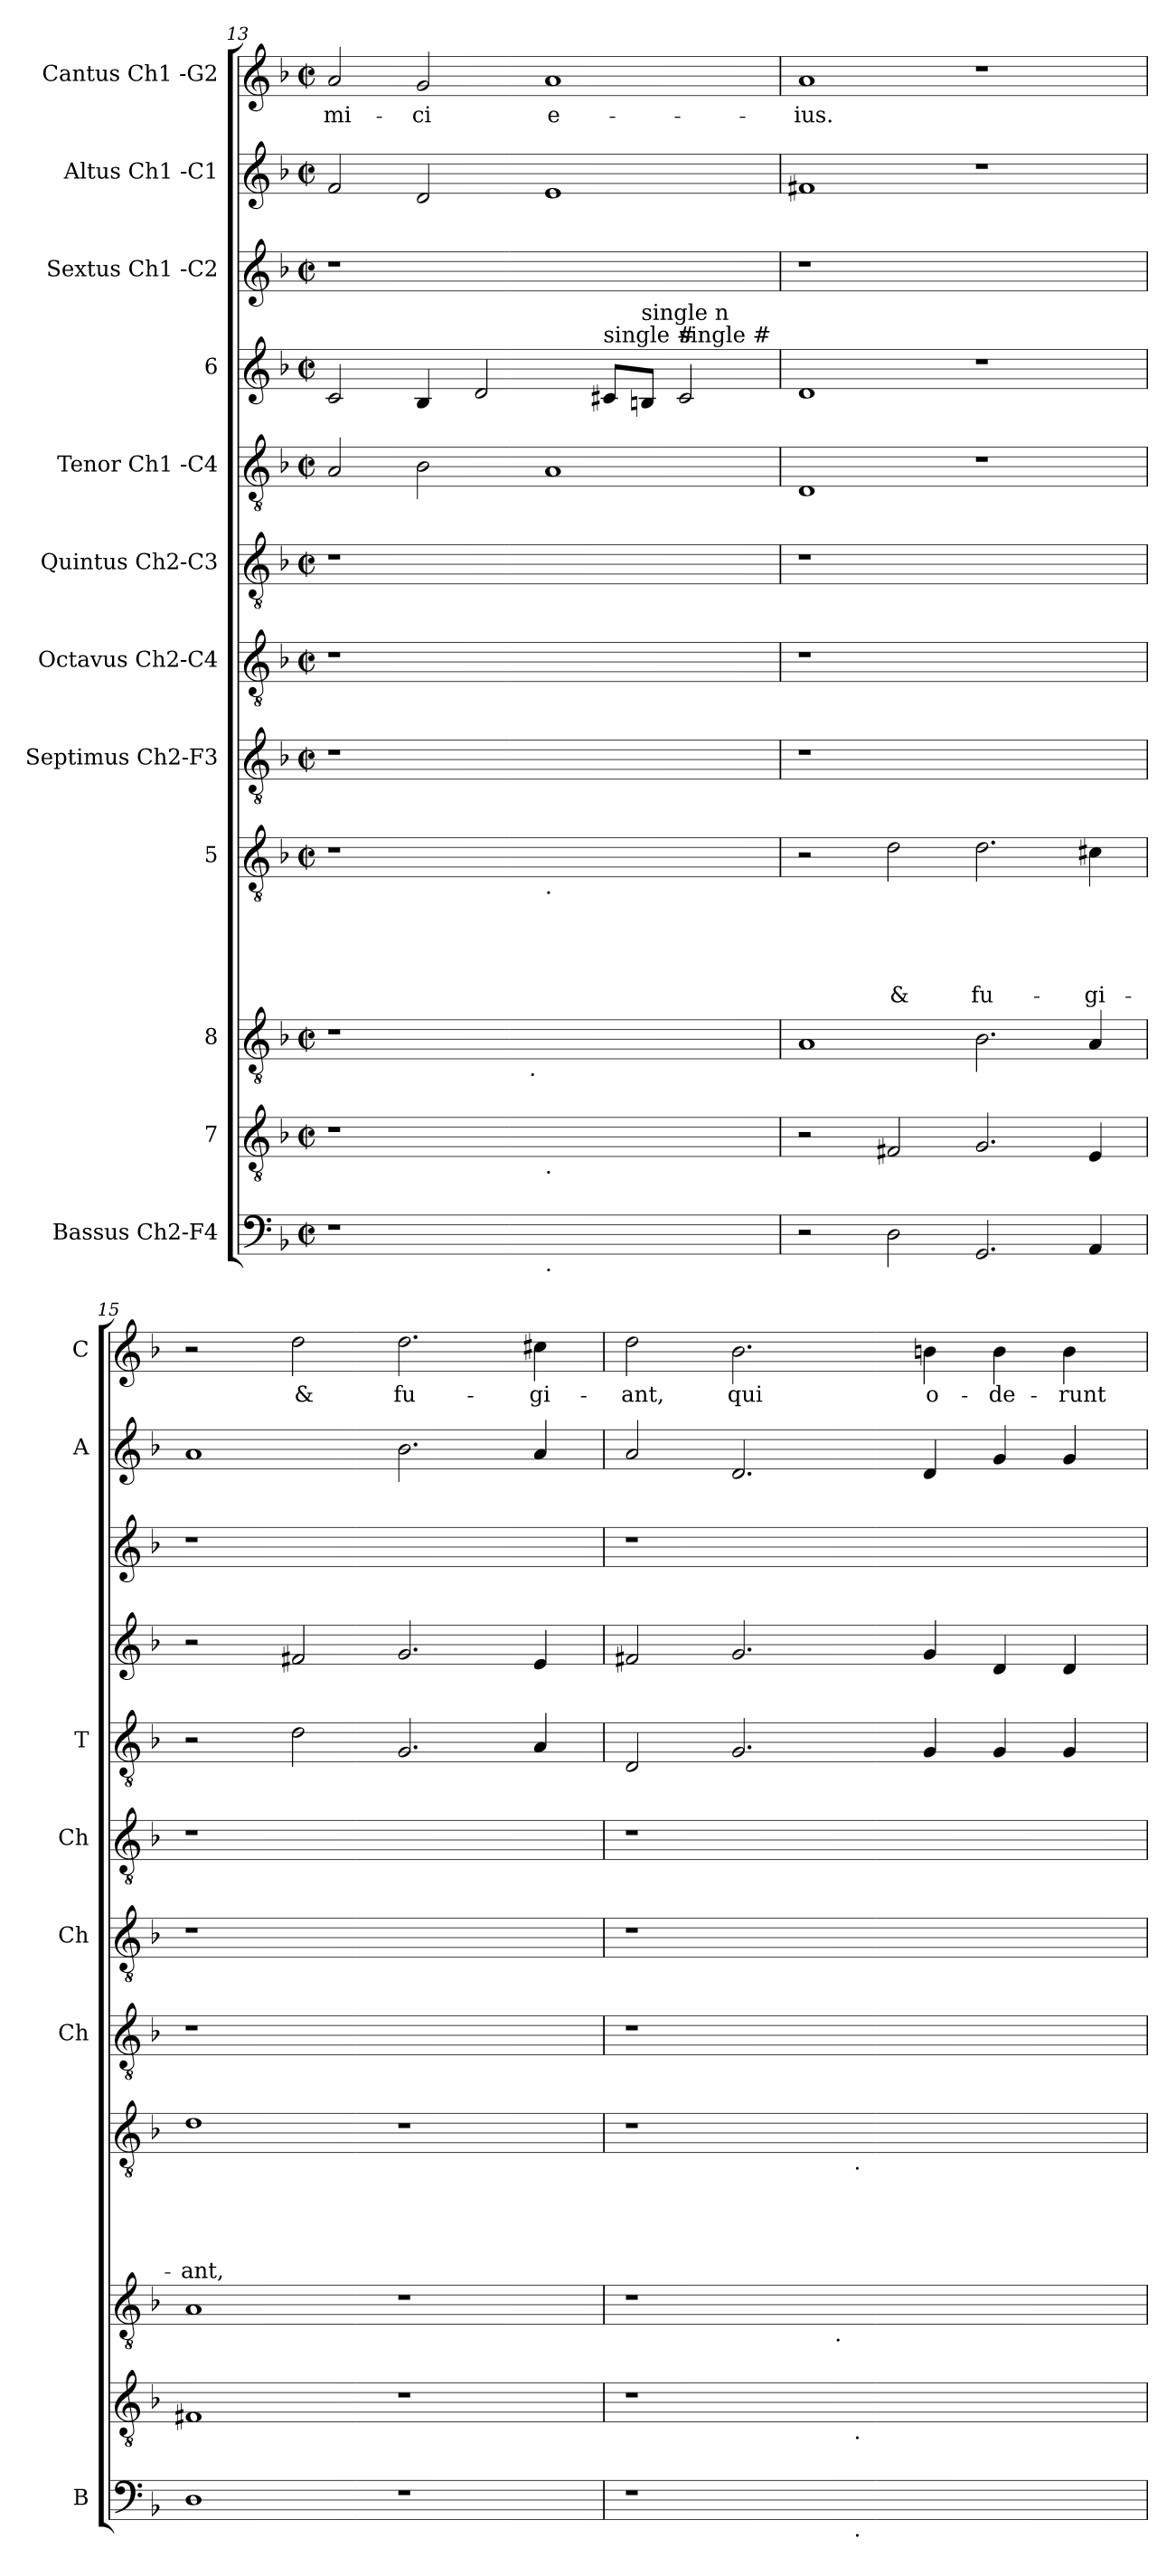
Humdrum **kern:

**kern	**kern	**kern	**kern	**text	**text	**text	**text	**text	**kern	**kern	**kern	**kern	**kern	**kern	**kern	**kern	**text
*part12	*part11	*part10	*part9	*part9	*part9	*part9	*part9	*part9	*part8	*part7	*part6	*part5	*part4	*part3	*part2	*part1	*part1
*staff12	*staff11	*staff10	*staff9	*staff9	*staff9	*staff9	*staff9	*staff9	*staff8	*staff7	*staff6	*staff5	*staff4	*staff3	*staff2	*staff1	*staff1
*I"Bassus Ch2-F4	*I"7	*I"8	*I"5	*	*	*	*	*	*I"Septimus Ch2-F3	*I"Octavus Ch2-C4	*I"Quintus Ch2-C3	*I"Tenor Ch1 -C4	*I"6	*I"Sextus Ch1 -C2	*I"Altus Ch1 -C1	*I"Cantus Ch1 -G2	*
*I'B	*	*	*	*	*	*	*	*	*I'Ch	*I'Ch	*I'Ch	*I'T	*	*	*I'A	*I'C	*
*clefF4	*clefGv2	*clefGv2	*clefGv2	*	*	*	*	*	*clefGv2	*clefGv2	*clefGv2	*clefGv2	*clefG2	*clefG2	*clefG2	*clefG2	*
*ITrd7c12	*	*	*	*	*	*	*	*	*	*	*	*	*	*	*	*	*
*k[b-]	*k[b-]	*k[b-]	*k[b-]	*	*	*	*	*	*k[b-]	*k[b-]	*k[b-]	*k[b-]	*k[b-]	*k[b-]	*k[b-]	*k[b-]	*
*F:	*F:	*F:	*F:	*	*	*	*	*	*F:	*F:	*F:	*F:	*F:	*F:	*F:	*F:	*
*M2/2	*M2/2	*M2/2	*M2/2	*	*	*	*	*	*M2/2	*M2/2	*M2/2	*M2/2	*M2/2	*M2/2	*M2/2	*M2/2	*
*met(c|)	*met(c|)	*met(c|)	*met(c|)	*	*	*	*	*	*met(c|)	*met(c|)	*met(c|)	*met(c|)	*met(c|)	*met(c|)	*met(c|)	*met(c|)	*
=13	=13	=13	=13	=13	=13	=13	=13	=13	=13	=13	=13	=13	=13	=13	=13	=13	=13
!	!	!	!	!	!	!	!	!	!	!	!	!	!	!	!	!	!LO:LY:b:rj
*	*	*^	*	*	*	*	*	*	*	*	*	*	*	*	*	*	*
1r	1r	1r	2ryy	1r	.	.	.	.	.	1r	1r	1r	2A/	2c/	1r	2f/	2a/	-mi-
!	!	!	!	!	!	!	!	!	!	!	!	!	!	!	!	!	!	!LO:LY:b:rj
.	.	.	4...ryy	.	.	.	.	.	.	.	.	.	2B-\	4B-/	.	2d/	2g/	-ci
.	.	.	.	.	.	.	.	.	.	.	.	.	.	2d/	.	.	.	.
!	!	!	!LO:TX:b:t=.	!	!	!	!	!	!	!	!	!	!	!	!	!	!	!
.	.	.	1ryy	.	.	.	.	.	.	.	.	.	.	.	.	.	.	.
!	!	!	!	!LO:TX:b:t=.	!	!	!	!	!	!	!	!	!	!	!	!	!	!
!	!LO:TX:b:t=.	!	!	!	!	!	!	!	!	!	!	!	!	!	!	!	!	!
!LO:TX:b:t=.	!	!	!	!	!	!	!	!	!	!	!	!	!	!	!	!	!	!
!	!	!	!	!	!	!	!	!	!	!	!	!	!	!	!	!	!	!LO:LY:b:rj
1ryy	1ryy	1ryy	.	1ryy	.	.	.	.	.	1ryy	1ryy	1ryy	1A	.	1ryy	1e	1a	e-
!	!	!	!	!	!	!	!	!	!	!	!	!	!	!LO:TX:a:t=single #	!	!	!	!
.	.	.	.	.	.	.	.	.	.	.	.	.	.	8c#/L	.	.	.	.
!	!	!	!	!	!	!	!	!	!	!	!	!	!	!LO:TX:a:t=single n	!	!	!	!
.	.	.	.	.	.	.	.	.	.	.	.	.	.	8B/J	.	.	.	.
!	!	!	!	!	!	!	!	!	!	!	!	!	!	!LO:TX:a:t=single #	!	!	!	!
.	.	.	.	.	.	.	.	.	.	.	.	.	.	2c#/	.	.	.	.
.	.	.	32ryy	.	.	.	.	.	.	.	.	.	.	.	.	.	.	.
!!LO:PB:g=z
=14	=14	=14	=14	=14	=14	=14	=14	=14	=14	=14	=14	=14	=14	=14	=14	=14	=14	=14
!	!	!	!	!	!	!	!	!	!	!	!	!	!	!	!	!	!	!LO:LY:b:rj
*	*	*v	*v	*	*	*	*	*	*	*	*	*	*	*	*	*	*	*
2r	2r	1A	2r	.	.	.	.	.	1r	1r	1r	1D	1d	1r	1f#X	1a	-ius.
!	!	!	!	!	!	!	!	!LO:LY:b	!	!	!	!	!	!	!	!	!
2DD\	2F#X/	.	2d\	.	.	.	.	&	.	.	.	.	.	.	.	.	.
!	!	!	!	!	!	!	!	!LO:LY:b	!	!	!	!	!	!	!	!	!
2.GGG/	2.G/	2.B-\	2.d\	.	.	.	.	fu-	1ryy	1ryy	1ryy	1r	1r	1ryy	1r	1r	.
!	!	!	!	!	!	!	!	!LO:LY:b	!	!	!	!	!	!	!	!	!
4AAA/	4E/	4A/	4c#X\	.	.	.	.	-gi-	.	.	.	.	.	.	.	.	.
=15	=15	=15	=15	=15	=15	=15	=15	=15	=15	=15	=15	=15	=15	=15	=15	=15	=15
!	!	!	!	!	!	!	!	!LO:LY:b	!	!	!	!	!	!	!	!	!
1DD	1F#X	1A	1d	.	.	.	.	-ant,	1r	1r	1r	2r	2r	1r	1a	2r	.
!	!	!	!	!	!	!	!	!	!	!	!	!	!	!	!	!	!LO:LY:b:rj
.	.	.	.	.	.	.	.	.	.	.	.	2d\	2f#X/	.	.	2dd\	&
!	!	!	!	!	!	!	!	!	!	!	!	!	!	!	!	!	!LO:LY:b:rj
1r	1r	1r	1r	.	.	.	.	.	1ryy	1ryy	1ryy	2.G/	2.g/	1ryy	2.b-\	2.dd\	fu-
!	!	!	!	!	!	!	!	!	!	!	!	!	!	!	!	!	!LO:LY:b:rj
.	.	.	.	.	.	.	.	.	.	.	.	4A/	4e/	.	4a/	4cc#X\	-gi-
=16	=16	=16	=16	=16	=16	=16	=16	=16	=16	=16	=16	=16	=16	=16	=16	=16	=16
!	!	!	!	!	!	!	!	!	!	!	!	!	!	!	!	!	!LO:LY:b:rj
*	*	*^	*	*	*	*	*	*	*	*	*	*	*	*	*	*	*
1r	1r	1r	2ryy	1r	.	.	.	.	.	1r	1r	1r	2D/	2f#X/	1r	2a/	2dd\	-ant,
!	!	!	!	!	!	!	!	!	!	!	!	!	!	!	!	!	!	!LO:LY:b:rj
.	.	.	4...ryy	.	.	.	.	.	.	.	.	.	2.G/	2.g/	.	2.d/	2.b-\	qui
!	!	!	!LO:TX:b:t=.	!	!	!	!	!	!	!	!	!	!	!	!	!	!	!
.	.	.	1ryy	.	.	.	.	.	.	.	.	.	.	.	.	.	.	.
!	!	!	!	!LO:TX:b:t=.	!	!	!	!	!	!	!	!	!	!	!	!	!	!
!	!LO:TX:b:t=.	!	!	!	!	!	!	!	!	!	!	!	!	!	!	!	!	!
!LO:TX:b:t=.	!	!	!	!	!	!	!	!	!	!	!	!	!	!	!	!	!	!
1ryy	1ryy	1ryy	.	1ryy	.	.	.	.	.	1ryy	1ryy	1ryy	.	.	1ryy	.	.	.
!	!	!	!	!	!	!	!	!	!	!	!	!	!	!	!	!	!	!LO:LY:b:rj
.	.	.	.	.	.	.	.	.	.	.	.	.	4G/	4g/	.	4d/	4bn\	o-
!	!	!	!	!	!	!	!	!	!	!	!	!	!	!	!	!	!	!LO:LY:b:rj
.	.	.	.	.	.	.	.	.	.	.	.	.	4G/	4d/	.	4g/	4b\	-de-
!	!	!	!	!	!	!	!	!	!	!	!	!	!	!	!	!	!	!LO:LY:b:rj
.	.	.	.	.	.	.	.	.	.	.	.	.	4G/	4d/	.	4g/	4b\	-runt
.	.	.	32ryy	.	.	.	.	.	.	.	.	.	.	.	.	.	.	.
*	*	*v	*v	*	*	*	*	*	*	*	*	*	*	*	*	*	*	*
=	=	=	=	=	=	=	=	=	=	=	=	=	=	=	=	=	=
*-	*-	*-	*-	*-	*-	*-	*-	*-	*-	*-	*-	*-	*-	*-	*-	*-	*-
